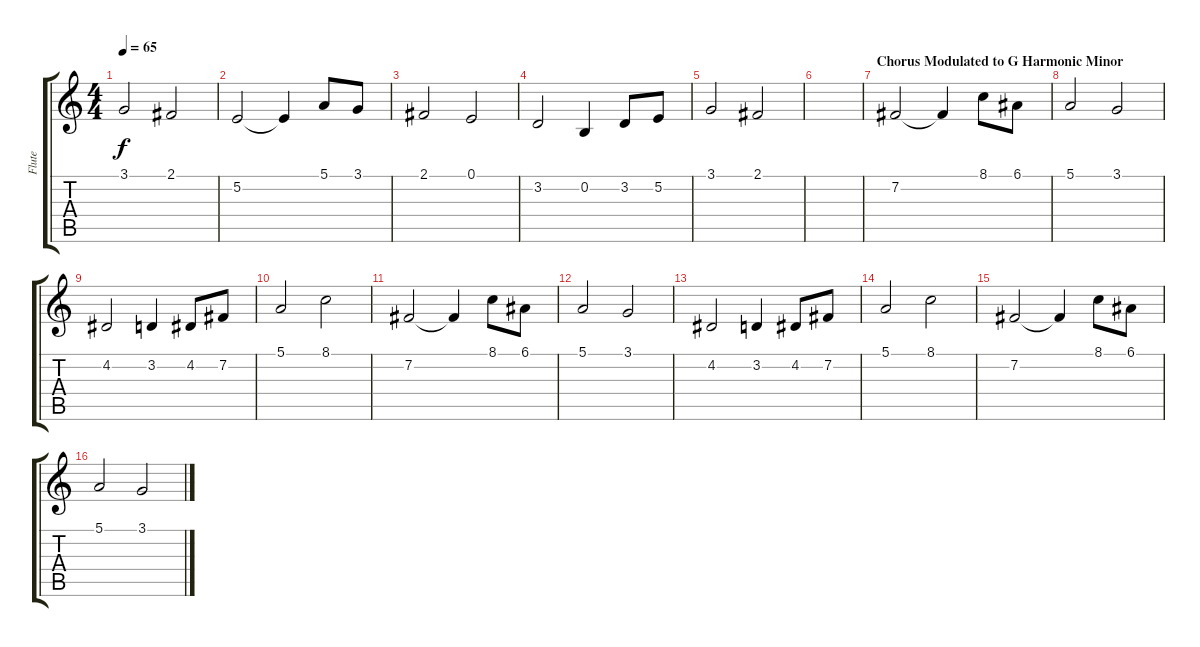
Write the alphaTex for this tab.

\track ("Flute" "Flute") {instrument sitar}
\staff {score tabs}
\tuning (E4 B3 G3 D3 A2 E2) {hide}
\ts (4 4)
\tempo 65
\clef g2
\ks c
3.1.2{dy f} 2.1.2 |
5.2.2{volume 16 instrument flute} 5.2{t}.4 5.1.8 3.1.8 |
2.1.2 0.1.2 |
3.2.2 0.2.4 3.2.8 5.2.8 |
3.1.2 2.1.2 |
|
\section ("" "Chorus Modulated to G Harmonic Minor")
7.2.2{volume 16 instrument flute} 7.2{t}.4 8.1.8 6.1.8 |
5.1.2 3.1.2 |
4.2.2 3.2.4 4.2.8 7.2.8 |
5.1.2 8.1.2 |
7.2.2{volume 16 instrument flute} 7.2{t}.4 8.1.8 6.1.8 |
5.1.2 3.1.2 |
4.2.2 3.2.4 4.2.8 7.2.8 |
5.1.2 8.1.2 |
7.2.2{volume 16 instrument flute} 7.2{t}.4 8.1.8 6.1.8 |
5.1.2 3.1.2
